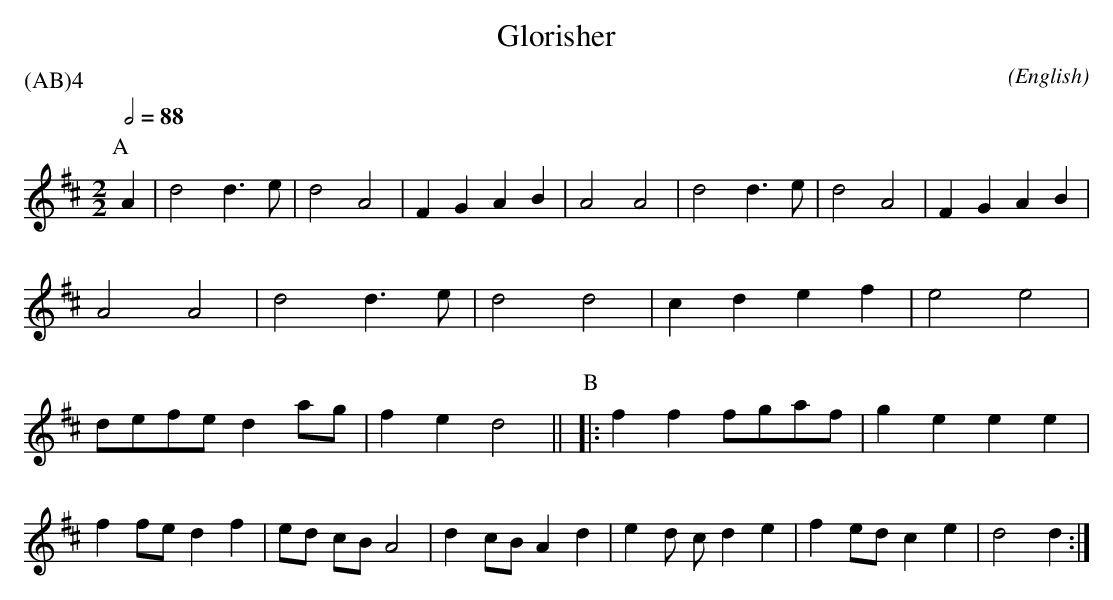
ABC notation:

X:1
T:Glorisher
M:2/2
C:
O:English
P:(AB)4
L:1/8
K:D
Q:1/2=88
L:1/8
P:A
A2|d4     d3 e|d4     A4|F2  G2  A2 B2|A4    A4|\
d4     d3 e|d4     A4|F2  G2  A2 B2|A4    A4|\
d4     d3 e|d4     d4|c2  d2  e2 f2|e4    e4|\
defe   d2 ag|f2 e2  d4||\
P:B
|:f2 f2  fgaf|g2 e2  e2 e2|f2  fe  d2 f2|ed cB A4|\
d2  cB A2 d2|e2 d c d2 e2|f2  ed  c2 e2|d4    d2:|
